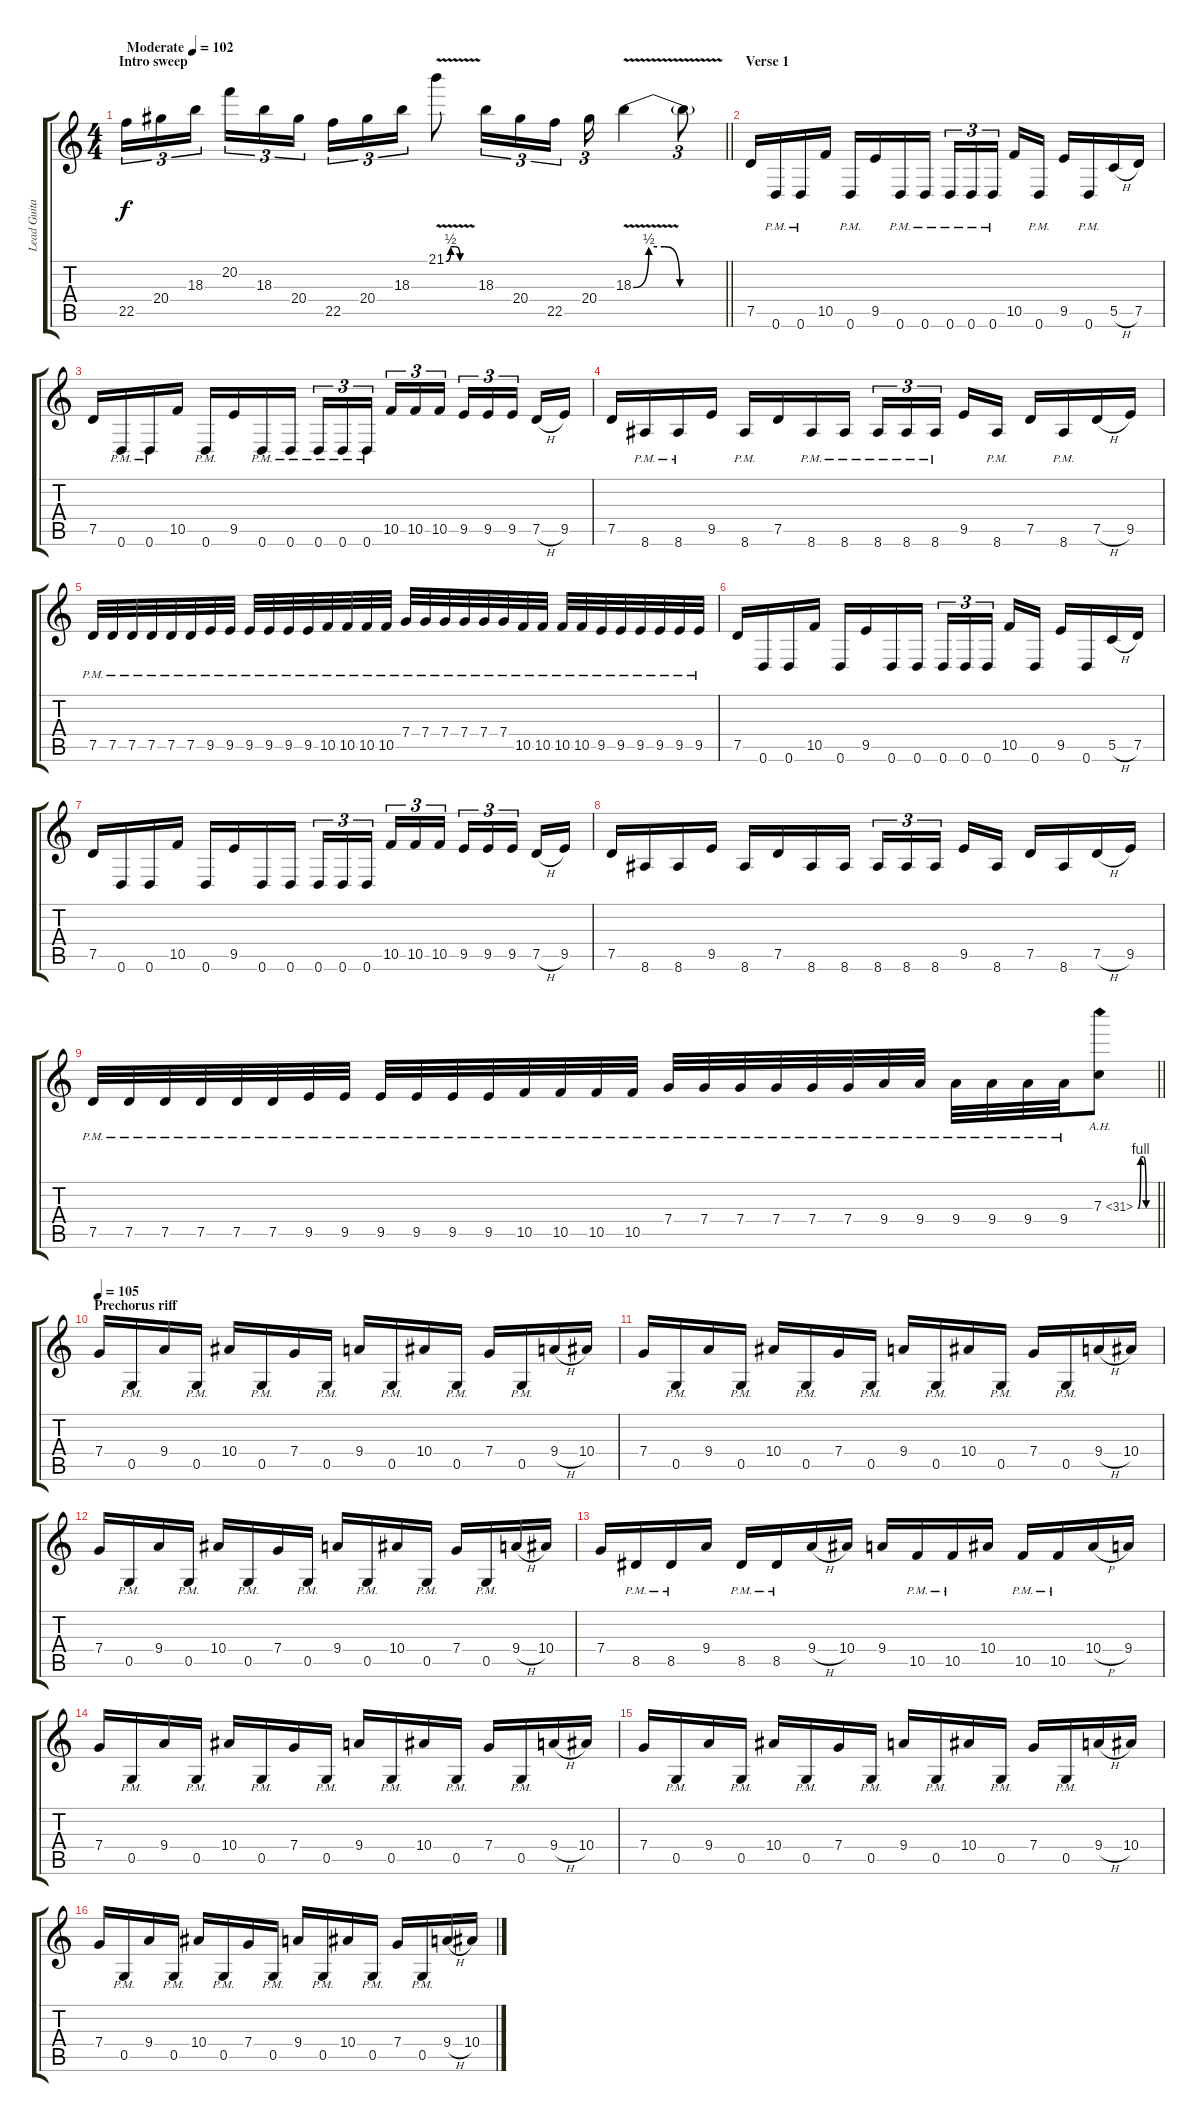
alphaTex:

\track ("Lead Guitar 2" "Lead Guita") {instrument overdrivenguitar}
\staff {score tabs}
\tuning (D4 A3 F3 C3 G2 D2) {hide}
\ts (4 4)
\section ("" "Intro sweep")
\tempo (102 "Moderate")
\clef g2
\barLineRight lightlight
\ks c
22.5.16{tu (3 2) dy f instrument overdrivenguitar} 20.4.16{tu (3 2)} 18.3.16{tu (3 2) beam splitsecondary} 20.2.16{tu (3 2)} 18.3.16{tu (3 2)} 20.4.16{tu (3 2)} 22.5.16{tu (3 2)} 20.4.16{tu (3 2)} 18.3.16{tu (3 2)} 21.1{be (custom 0 0 10 2 20 2 30 0 60 0) v}.8 18.3.16{tu (3 2)} 20.4.16{tu (3 2)} 22.5.16{tu (3 2) beam splitsecondary} 20.4.16{tu (3 2)} 18.3{be (custom 0 0 10 2 20 2 30 0 60 0) v}.4 18.3{t}.8{tu (3 2)} |
\section ("" "Verse 1")
7.5.16 0.6{pm}.16 0.6{pm}.16 10.5.16 0.6{pm}.16 9.5.16 0.6{pm}.16 0.6{pm}.16 0.6{pm}.16{tu (3 2)} 0.6{pm}.16{tu (3 2)} 0.6{pm}.16{tu (3 2) beam splitsecondary} 10.5.16 0.6{pm}.16 9.5.16 0.6{pm}.16 5.5{h}.16 7.5.16 |
7.5.16 0.6{pm}.16 0.6{pm}.16 10.5.16 0.6{pm}.16 9.5.16 0.6{pm}.16 0.6{pm}.16 0.6{pm}.16{tu (3 2)} 0.6{pm}.16{tu (3 2)} 0.6{pm}.16{tu (3 2) beam splitsecondary} 10.5.16{tu (3 2)} 10.5.16{tu (3 2)} 10.5.16{tu (3 2)} 9.5.16{tu (3 2)} 9.5.16{tu (3 2)} 9.5.16{tu (3 2) beam splitsecondary} 7.5{h}.16 9.5.16 |
7.5.16 8.6{pm}.16 8.6{pm}.16 9.5.16 8.6{pm}.16 7.5.16 8.6{pm}.16 8.6{pm}.16 8.6{pm}.16{tu (3 2)} 8.6{pm}.16{tu (3 2)} 8.6{pm}.16{tu (3 2) beam splitsecondary} 9.5.16 8.6{pm}.16 7.5.16 8.6{pm}.16 7.5{h}.16 9.5.16 |
7.5{pm}.32 7.5{pm}.32 7.5{pm}.32 7.5{pm}.32 7.5{pm}.32 7.5{pm}.32 9.5{pm}.32 9.5{pm}.32 9.5{pm}.32 9.5{pm}.32 9.5{pm}.32 9.5{pm}.32 10.5{pm}.32 10.5{pm}.32 10.5{pm}.32 10.5{pm}.32 7.4{pm}.32 7.4{pm}.32 7.4{pm}.32 7.4{pm}.32 7.4{pm}.32 7.4{pm}.32 10.5{pm}.32 10.5{pm}.32 10.5{pm}.32 10.5{pm}.32 9.5{pm}.32 9.5{pm}.32 9.5{pm}.32 9.5{pm}.32 9.5{pm}.32 9.5{pm}.32 |
7.5.16 0.6.16 0.6.16 10.5.16 0.6.16 9.5.16 0.6.16 0.6.16 0.6.16{tu (3 2)} 0.6.16{tu (3 2)} 0.6.16{tu (3 2) beam splitsecondary} 10.5.16 0.6.16 9.5.16 0.6.16 5.5{h}.16 7.5.16 |
7.5.16 0.6.16 0.6.16 10.5.16 0.6.16 9.5.16 0.6.16 0.6.16 0.6.16{tu (3 2)} 0.6.16{tu (3 2)} 0.6.16{tu (3 2) beam splitsecondary} 10.5.16{tu (3 2)} 10.5.16{tu (3 2)} 10.5.16{tu (3 2)} 9.5.16{tu (3 2)} 9.5.16{tu (3 2)} 9.5.16{tu (3 2) beam splitsecondary} 7.5{h}.16 9.5.16 |
7.5.16 8.6.16 8.6.16 9.5.16 8.6.16 7.5.16 8.6.16 8.6.16 8.6.16{tu (3 2)} 8.6.16{tu (3 2)} 8.6.16{tu (3 2) beam splitsecondary} 9.5.16 8.6.16 7.5.16 8.6.16 7.5{h}.16 9.5.16 |
\barLineRight lightlight
7.5{pm}.32 7.5{pm}.32 7.5{pm}.32 7.5{pm}.32 7.5{pm}.32 7.5{pm}.32 9.5{pm}.32 9.5{pm}.32 9.5{pm}.32 9.5{pm}.32 9.5{pm}.32 9.5{pm}.32 10.5{pm}.32 10.5{pm}.32 10.5{pm}.32 10.5{pm}.32 7.4{pm}.32 7.4{pm}.32 7.4{pm}.32 7.4{pm}.32 7.4{pm}.32 7.4{pm}.32 9.4{pm}.32 9.4{pm}.32 9.4{pm}.32 9.4{pm}.32 9.4{pm}.32 9.4{pm}.32 7.3{be (custom 0 0 10 4 20 4 30 0 60 0) ah 24}.8 |
\section ("" "Prechorus riff")
\tempo 105
7.4.16 0.5{pm}.16 9.4.16 0.5{pm}.16 10.4.16 0.5{pm}.16 7.4.16 0.5{pm}.16 9.4.16 0.5{pm}.16 10.4.16 0.5{pm}.16 7.4.16 0.5{pm}.16 9.4{h}.16 10.4.16 |
7.4.16 0.5{pm}.16 9.4.16 0.5{pm}.16 10.4.16 0.5{pm}.16 7.4.16 0.5{pm}.16 9.4.16 0.5{pm}.16 10.4.16 0.5{pm}.16 7.4.16 0.5{pm}.16 9.4{h}.16 10.4.16 |
7.4.16 0.5{pm}.16 9.4.16 0.5{pm}.16 10.4.16 0.5{pm}.16 7.4.16 0.5{pm}.16 9.4.16 0.5{pm}.16 10.4.16 0.5{pm}.16 7.4.16 0.5{pm}.16 9.4{h}.16 10.4.16 |
7.4.16 8.5{pm}.16 8.5{pm}.16 9.4.16 8.5{pm}.16 8.5{pm}.16 9.4{h}.16 10.4.16 9.4.16 10.5{pm}.16 10.5{pm}.16 10.4.16 10.5{pm}.16 10.5{pm}.16 10.4{h}.16 9.4.16 |
7.4.16 0.5{pm}.16 9.4.16 0.5{pm}.16 10.4.16 0.5{pm}.16 7.4.16 0.5{pm}.16 9.4.16 0.5{pm}.16 10.4.16 0.5{pm}.16 7.4.16 0.5{pm}.16 9.4{h}.16 10.4.16 |
7.4.16 0.5{pm}.16 9.4.16 0.5{pm}.16 10.4.16 0.5{pm}.16 7.4.16 0.5{pm}.16 9.4.16 0.5{pm}.16 10.4.16 0.5{pm}.16 7.4.16 0.5{pm}.16 9.4{h}.16 10.4.16 |
7.4.16 0.5{pm}.16 9.4.16 0.5{pm}.16 10.4.16 0.5{pm}.16 7.4.16 0.5{pm}.16 9.4.16 0.5{pm}.16 10.4.16 0.5{pm}.16 7.4.16 0.5{pm}.16 9.4{h}.16 10.4.16
